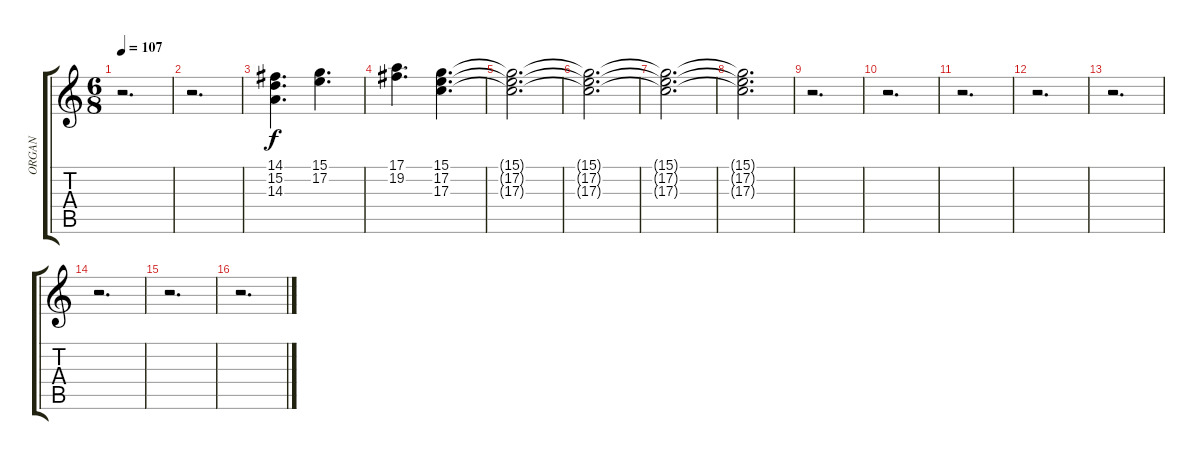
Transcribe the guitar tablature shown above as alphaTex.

\track ("ORGAN" "ORGAN") {instrument rockorgan}
\staff {score tabs}
\tuning (E4 B3 G3 D3 A2 E2) {hide}
\ts (6 8)
\tempo 107
\clef g2
\ks c
r.2{d dy f} |
r.2{d} |
(14.1 15.2 14.3).4{d} (15.1 17.2).4{d} |
(17.1 19.2).4{d} (15.1 17.2 17.3).4{d} |
(15.1{t} 17.2{t} 17.3{t}).2{d} |
(15.1{t} 17.2{t} 17.3{t}).2{d} |
(15.1{t} 17.2{t} 17.3{t}).2{d} |
(15.1{t} 17.2{t} 17.3{t}).2{d} |
r.2{d} |
r.2{d} |
r.2{d} |
r.2{d} |
r.2{d} |
r.2{d} |
r.2{d} |
r.2{d}
